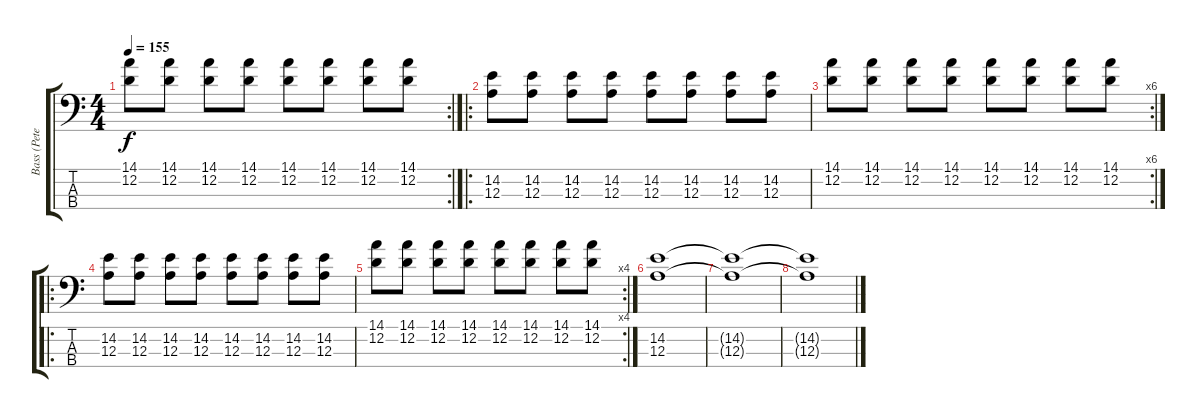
\track ("Bass (Peter Hook)" "Bass (Pete") {instrument electricbasspick}
\staff {score tabs}
\tuning (G2 D2 A1 E1) {hide}
\rc 2
\ts (4 4)
\tempo 155
\clef f4
\ks c
(14.1 12.2).8{dy f} (14.1 12.2).8 (14.1 12.2).8 (14.1 12.2).8 (14.1 12.2).8 (14.1 12.2).8 (14.1 12.2).8 (14.1 12.2).8 |
\ro
(14.2 12.3).8 (14.2 12.3).8 (14.2 12.3).8 (14.2 12.3).8 (14.2 12.3).8 (14.2 12.3).8 (14.2 12.3).8 (14.2 12.3).8 |
\rc 6
(14.1 12.2).8 (14.1 12.2).8 (14.1 12.2).8 (14.1 12.2).8 (14.1 12.2).8 (14.1 12.2).8 (14.1 12.2).8 (14.1 12.2).8 |
\ro
(14.2 12.3).8 (14.2 12.3).8 (14.2 12.3).8 (14.2 12.3).8 (14.2 12.3).8 (14.2 12.3).8 (14.2 12.3).8 (14.2 12.3).8 |
\rc 4
(14.1 12.2).8 (14.1 12.2).8 (14.1 12.2).8 (14.1 12.2).8 (14.1 12.2).8 (14.1 12.2).8 (14.1 12.2).8 (14.1 12.2).8 |
(14.2 12.3).1{volume 0} |
(14.2{t} 12.3{t}).1 |
(14.2{t} 12.3{t}).1
